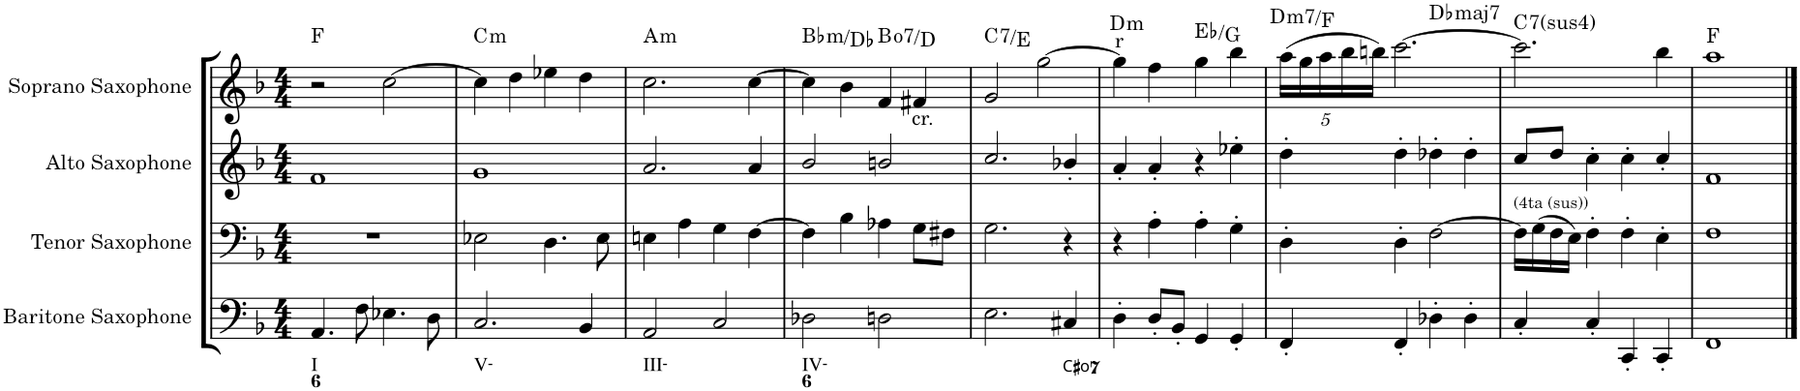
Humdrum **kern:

**kern	**kern	**kern	**kern	**harte
*part4	*part3	*part2	*part1	*part1
*staff4	*staff3	*staff2	*staff1	*
*I"Baritone Saxophone	*I"Tenor Saxophone	*I"Alto Saxophone	*I"Soprano Saxophone	*
*I'Bar Sax	*I'T Sax	*I'A Sax	*I'S Sax	*
*clefF4	*clefF4	*clefG2	*clefG2	*
*Trd12c21	*Trd8c14	*Trd5c9	*Trd1c2	*
*k[b-]	*k[b-]	*k[b-]	*k[b-]	*
*M4/4	*M4/4	*M4/4	*M4/4	*
=1	=1	=1	=1	=1
4.AA/	1r	1f	2r	F:maj
8F\	.	.	.	.
4.E-X\	.	.	[2cc\	.
8D\	.	.	.	.
=2	=2	=2	=2	=2
!	!	!	!	!LO:H:kt=m
2.C/	2E-X\	1g	4cc\]	C:min
.	.	.	4dd\	.
.	4.D\	.	4ee-X\	.
4BB-/	.	.	4dd\	.
.	8E-\	.	.	.
=3	=3	=3	=3	=3
!	!	!	!	!LO:H:kt=m
2AA/	4En\	2.a/	2.cc\	A:min
.	4A\	.	.	.
2C/	4G\	.	.	.
.	[4F\	4a/	[4cc\	.
=4	=4	=4	=4	=4
!	!	!	!	!LO:H:kt=m
2D-X\	4F\]	2b-/	4cc\]	Bb:min/b3
.	4B-\	.	4b-\	.
!	!	!	!	!LO:H:kt=7
2Dn\	4A-X\	2bn/	4f/	B:dim7/b3
!	!	!	!LO:TX:b:t=cr.	!
.	8G\L	.	4f#X/	.
.	8F#X\J	.	.	.
=5	=5	=5	=5	=5
!	!	!	!	!LO:H:kt=7
2.E\	2.G\	2.cc/	2g/	C:7/3
.	.	.	[2gg\	.
4C#X/	4r	4b-X'/	.	.
=6	=6	=6	=6	=6
!	!	!	!LO:TX:a:t=r	!LO:H:kt=m
4D'\	4r	4a'/	4gg\]	D:min
8D'/L	4A'\	4a'/	4ff\	.
8BB-'/J	.	.	.	.
4GG/	4A'\	4r	4gg\	Eb:maj/3
4GG'/	4G'\	4ee-X'\	4bb-\	.
=7	=7	=7	=7	=7
*	*	*	*Xbrackettup	*
!	!	!	!	!LO:H:kt=m7
*	*	*	*^	*
4FF'/	4D'\	4dd'\	(20aa\LL	2ryy	D:min7/b3
.	.	.	20gg\	.	.
.	.	.	20aa\	.	.
.	.	.	20bb-\	.	.
.	.	.	20bbn\JJ)	.	.
4FF'/	4D'\	4dd'\	[2.ccc\	.	.
!	!	!	!	!	!LO:H:kt=maj7
4D-X'\	[2F\	4dd-X'\	.	2ryy	Db:maj7
4D-'\	.	4dd-'\	.	.	.
=8	=8	=8	=8	=8	=8
!	!LO:TX:a:t=(4ta (sus))	!	!	!	!LO:H:kt=74
*	*	*	*v	*v	*
4C'/	16F\LL]	8cc/L	2.ccc\]	C:sus4(7)
.	(16G\	.	.	.
.	16F\	8dd/J	.	.
.	16E\JJ)	.	.	.
4C'/	4F'\	4cc'\	.	.
4CC'/	4F'\	4cc'\	.	.
4CC'/	4E'\	4cc'/	4bb-\	.
=9	=9	=9	=9	=9
1FF	1F	1f	1aa	F:maj
==	==	==	==	==
*-	*-	*-	*-	*-
